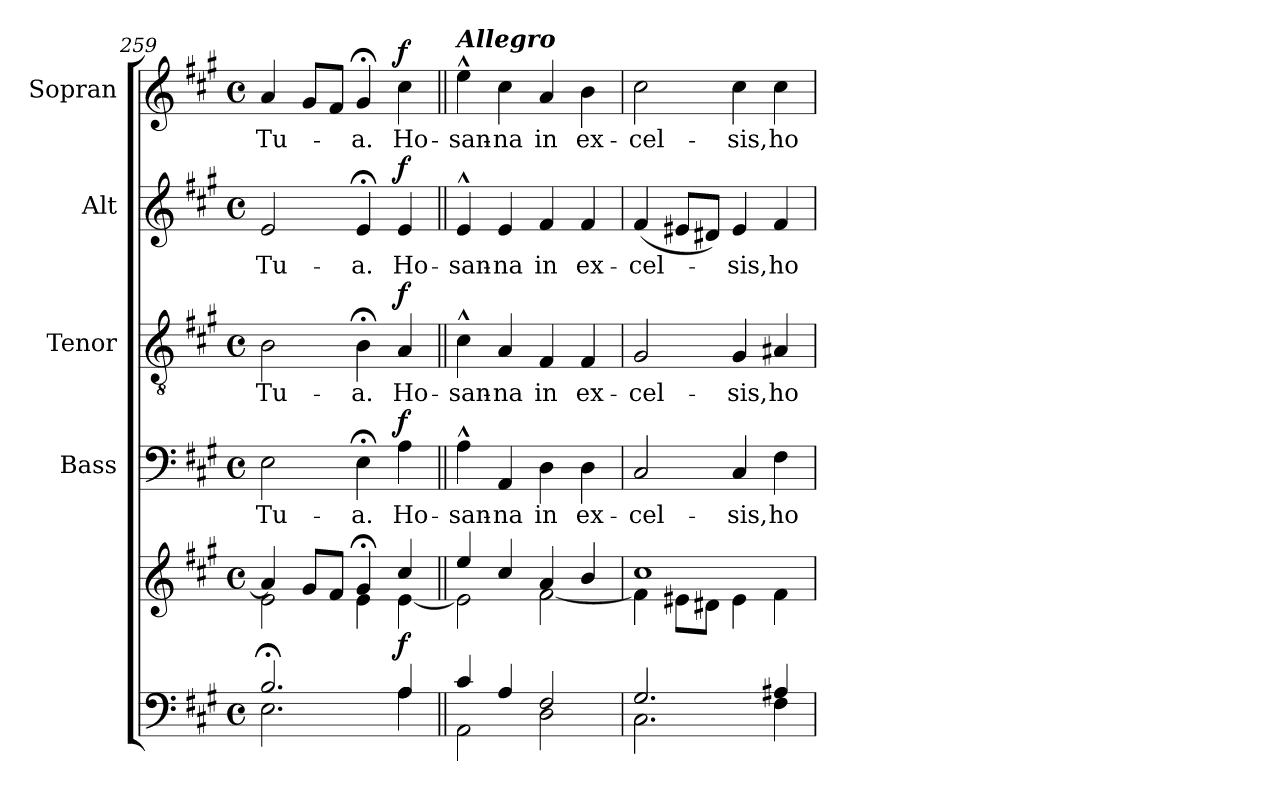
**kern	**kern	**dynam	**kern	**text	**dynam	**kern	**text	**dynam	**kern	**text	**dynam	**kern	**text	**dynam
*part5	*part5	*part5	*part4	*part4	*part4	*part3	*part3	*part3	*part2	*part2	*part2	*part1	*part1	*part1
*staff6	*staff5	*staff5/6	*staff4	*staff4	*staff4	*staff3	*staff3	*staff3	*staff2	*staff2	*staff2	*staff1	*staff1	*staff1
*	*	*	*I"Bass	*	*	*I"Tenor	*	*	*I"Alt	*	*	*I"Sopran	*	*
*	*	*	*I'B.	*	*	*I'T.	*	*	*I'A.	*	*	*I'S.	*	*
*clefF4	*clefG2	*	*clefF4	*	*	*clefGv2	*	*	*clefG2	*	*	*clefG2	*	*
*k[f#c#g#]	*k[f#c#g#]	*	*k[f#c#g#]	*	*	*k[f#c#g#]	*	*	*k[f#c#g#]	*	*	*k[f#c#g#]	*	*
*A:	*A:	*	*A:	*	*	*A:	*	*	*A:	*	*	*A:	*	*
*M4/4	*M4/4	*	*M4/4	*	*	*M4/4	*	*	*M4/4	*	*	*M4/4	*	*
*met(c)	*met(c)	*	*met(c)	*	*	*met(c)	*	*	*met(c)	*	*	*met(c)	*	*
=259	=259	=259	=259	=259	=259	=259	=259	=259	=259	=259	=259	=259	=259	=259
*^	*^	*	*	*	*	*	*	*	*	*	*	*	*	*
!	!	!	!	!	!	!LO:LY:b	!	!	!LO:LY:b	!	!	!LO:LY:b	!	!	!LO:LY:b	!
2.B;/	2.E\	4a/]	2e\	.	2E\	Tu-	.	2B\	Tu-	.	2e/	Tu-	.	4a/	Tu-	.
.	.	8g#/L	.	.	.	.	.	.	.	.	.	.	.	8g#/L	.	.
.	.	8f#/J	.	.	.	.	.	.	.	.	.	.	.	8f#/J	.	.
!	!	!	!	!	!	!LO:LY:b	!	!	!LO:LY:b	!	!	!LO:LY:b	!	!	!LO:LY:b	!
.	.	4g#;</	4e\	.	4E;<\	-a.	.	4B;<\	-a.	.	4e;</	-a.	.	4g#;</	-a.	.
!	!	!	!	!LO:DY:b	!	!LO:LY:b	!LO:DY:a	!	!LO:LY:b	!LO:DY:a	!	!LO:LY:b	!LO:DY:a	!	!LO:LY:b	!LO:DY:a
4A/	4A\	4cc#/	[<4e\	f	4A\	Ho-	f	4A/	Ho-	f	4e/	Ho-	f	4cc#\	Ho-	f
=260||	=260||	=260||	=260||	=260||	=260||	=260||	=260||	=260||	=260||	=260||	=260||	=260||	=260||	=260||	=260||	=260||
!	!	!	!	!	!	!	!	!	!	!	!	!	!	!LO:TX:a:Bi:t=Allegro	!	!
!	!	!	!	!	!	!LO:LY:b	!	!	!LO:LY:b	!	!	!LO:LY:b	!	!	!LO:LY:b	!
4c#/	2AA\	4ee/	2e\]	.	4A^^>\	-san-	.	4c#^^>\	-san-	.	4e^^>/	-san-	.	4ee^^>\	-san-	.
!	!	!	!	!	!	!LO:LY:b	!	!	!LO:LY:b	!	!	!LO:LY:b	!	!	!LO:LY:b	!
4A/	.	4cc#/	.	.	4AA/	-na	.	4A/	-na	.	4e/	-na	.	4cc#\	-na	.
!	!	!	!	!	!	!LO:LY:b	!	!	!LO:LY:b	!	!	!LO:LY:b	!	!	!LO:LY:b	!
2F#/	2D\	4a/	[<2f#\	.	4D\	in	.	4F#/	in	.	4f#/	in	.	4a/	in	.
!	!	!	!	!	!	!LO:LY:b	!	!	!LO:LY:b	!	!	!LO:LY:b	!	!	!LO:LY:b	!
.	.	4b/	.	.	4D\	ex-	.	4F#/	ex-	.	4f#/	ex-	.	4b\	ex-	.
!!LO:PB:g=z
=261	=261	=261	=261	=261	=261	=261	=261	=261	=261	=261	=261	=261	=261	=261	=261	=261
!	!	!	!	!	!	!LO:LY:b	!	!	!LO:LY:b	!	!	!LO:LY:b	!	!	!LO:LY:b	!
2.G#/	2.C#\	1cc#	4f#\]	.	2C#/	-cel-	.	2G#/	-cel-	.	(<4f#/	-cel-	.	2cc#\	-cel-	.
.	.	.	8e#X\L	.	.	.	.	.	.	.	8e#X/L	.	.	.	.	.
.	.	.	8d#X\J	.	.	.	.	.	.	.	8d#X/J)	.	.	.	.	.
!	!	!	!	!	!	!LO:LY:b	!	!	!LO:LY:b	!	!	!LO:LY:b	!	!	!LO:LY:b	!
.	.	.	4e#\	.	4C#/	-sis,	.	4G#/	-sis,	.	4e#/	-sis,	.	4cc#\	-sis,	.
!	!	!	!	!	!	!LO:LY:b	!	!	!LO:LY:b	!	!	!LO:LY:b	!	!	!LO:LY:b	!
4A#X/	4F#\	.	4f#\	.	4F#\	ho-	.	4A#X/	ho-	.	4f#/	ho-	.	4cc#\	ho-	.
*v	*v	*	*	*	*	*	*	*	*	*	*	*	*	*	*	*
*	*v	*v	*	*	*	*	*	*	*	*	*	*	*	*	*
=	=	=	=	=	=	=	=	=	=	=	=	=	=	=
*-	*-	*-	*-	*-	*-	*-	*-	*-	*-	*-	*-	*-	*-	*-
